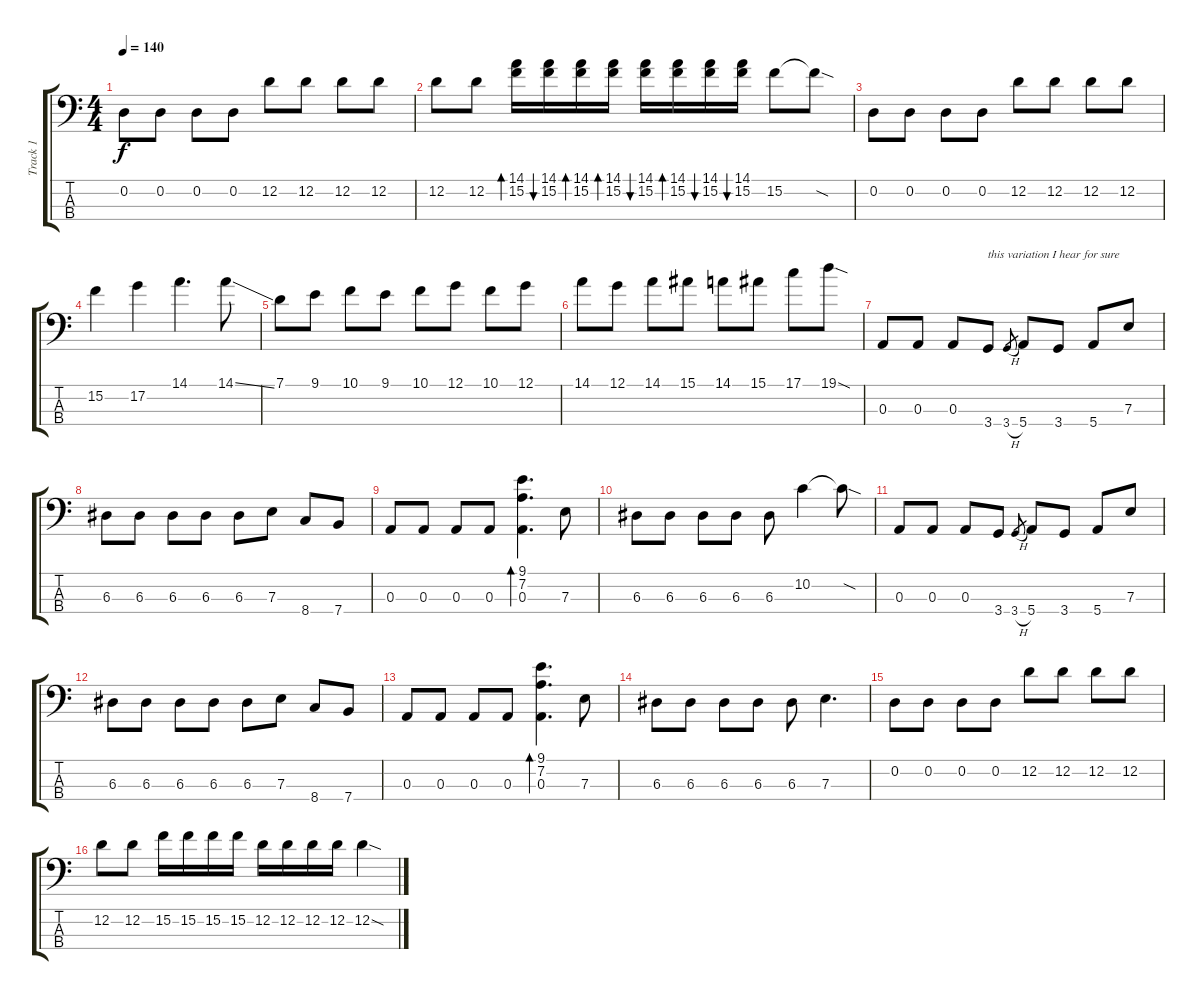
\track ("Track 1" "Track 1") {instrument distortionguitar}
\staff {score tabs}
\tuning (G2 D2 A1 E1) {hide}
\ts (4 4)
\tempo 140
\clef f4
\ks c
0.2.8{dy f} 0.2.8 0.2.8 0.2.8 12.2.8 12.2.8 12.2.8 12.2.8 |
12.2.8 12.2.8 (14.1 15.2).16{bd 60} (14.1 15.2).16{bu 60} (14.1 15.2).16{bd 60} (14.1 15.2).16{bd 60} (14.1 15.2).16{bu 60} (14.1 15.2).16{bd 60} (14.1 15.2).16{bu 60} (14.1 15.2).16{bu 60} 15.2.8 15.2{sod t}.8 |
0.2.8 0.2.8 0.2.8 0.2.8 12.2.8 12.2.8 12.2.8 12.2.8 |
15.2.4 17.2.4 14.1.4{d} 14.1{ss}.8 |
7.1.8 9.1.8 10.1.8 9.1.8 10.1.8 12.1.8 10.1.8 12.1.8 |
14.1.8 12.1.8 14.1.8 15.1.8 14.1.8 15.1.8 17.1.8 19.1{sod}.8 |
0.3.8 0.3.8 0.3.8 3.4.8{txt "this variation I hear for sure"} 3.4{h}.8{gr} 5.4.8 3.4.8 5.4.8 7.3.8 |
6.3.8 6.3.8 6.3.8 6.3.8 6.3.8 7.3.8 8.4.8 7.4.8 |
0.3.8 0.3.8 0.3.8 0.3.8 (9.1 7.2 0.3).4{d bd 60} 7.3.8 |
6.3.8 6.3.8 6.3.8 6.3.8 6.3.8 10.2.4 10.2{sod t}.8 |
0.3.8 0.3.8 0.3.8 3.4.8 3.4{h}.8{gr} 5.4.8 3.4.8 5.4.8 7.3.8 |
6.3.8 6.3.8 6.3.8 6.3.8 6.3.8 7.3.8 8.4.8 7.4.8 |
0.3.8 0.3.8 0.3.8 0.3.8 (9.1 7.2 0.3).4{d bd 60} 7.3.8 |
6.3.8 6.3.8 6.3.8 6.3.8 6.3.8 7.3.4{d} |
0.2.8 0.2.8 0.2.8 0.2.8 12.2.8 12.2.8 12.2.8 12.2.8 |
12.2.8 12.2.8 15.2.16 15.2.16 15.2.16 15.2.16 12.2.16 12.2.16 12.2.16 12.2.16 12.2{sod}.4
